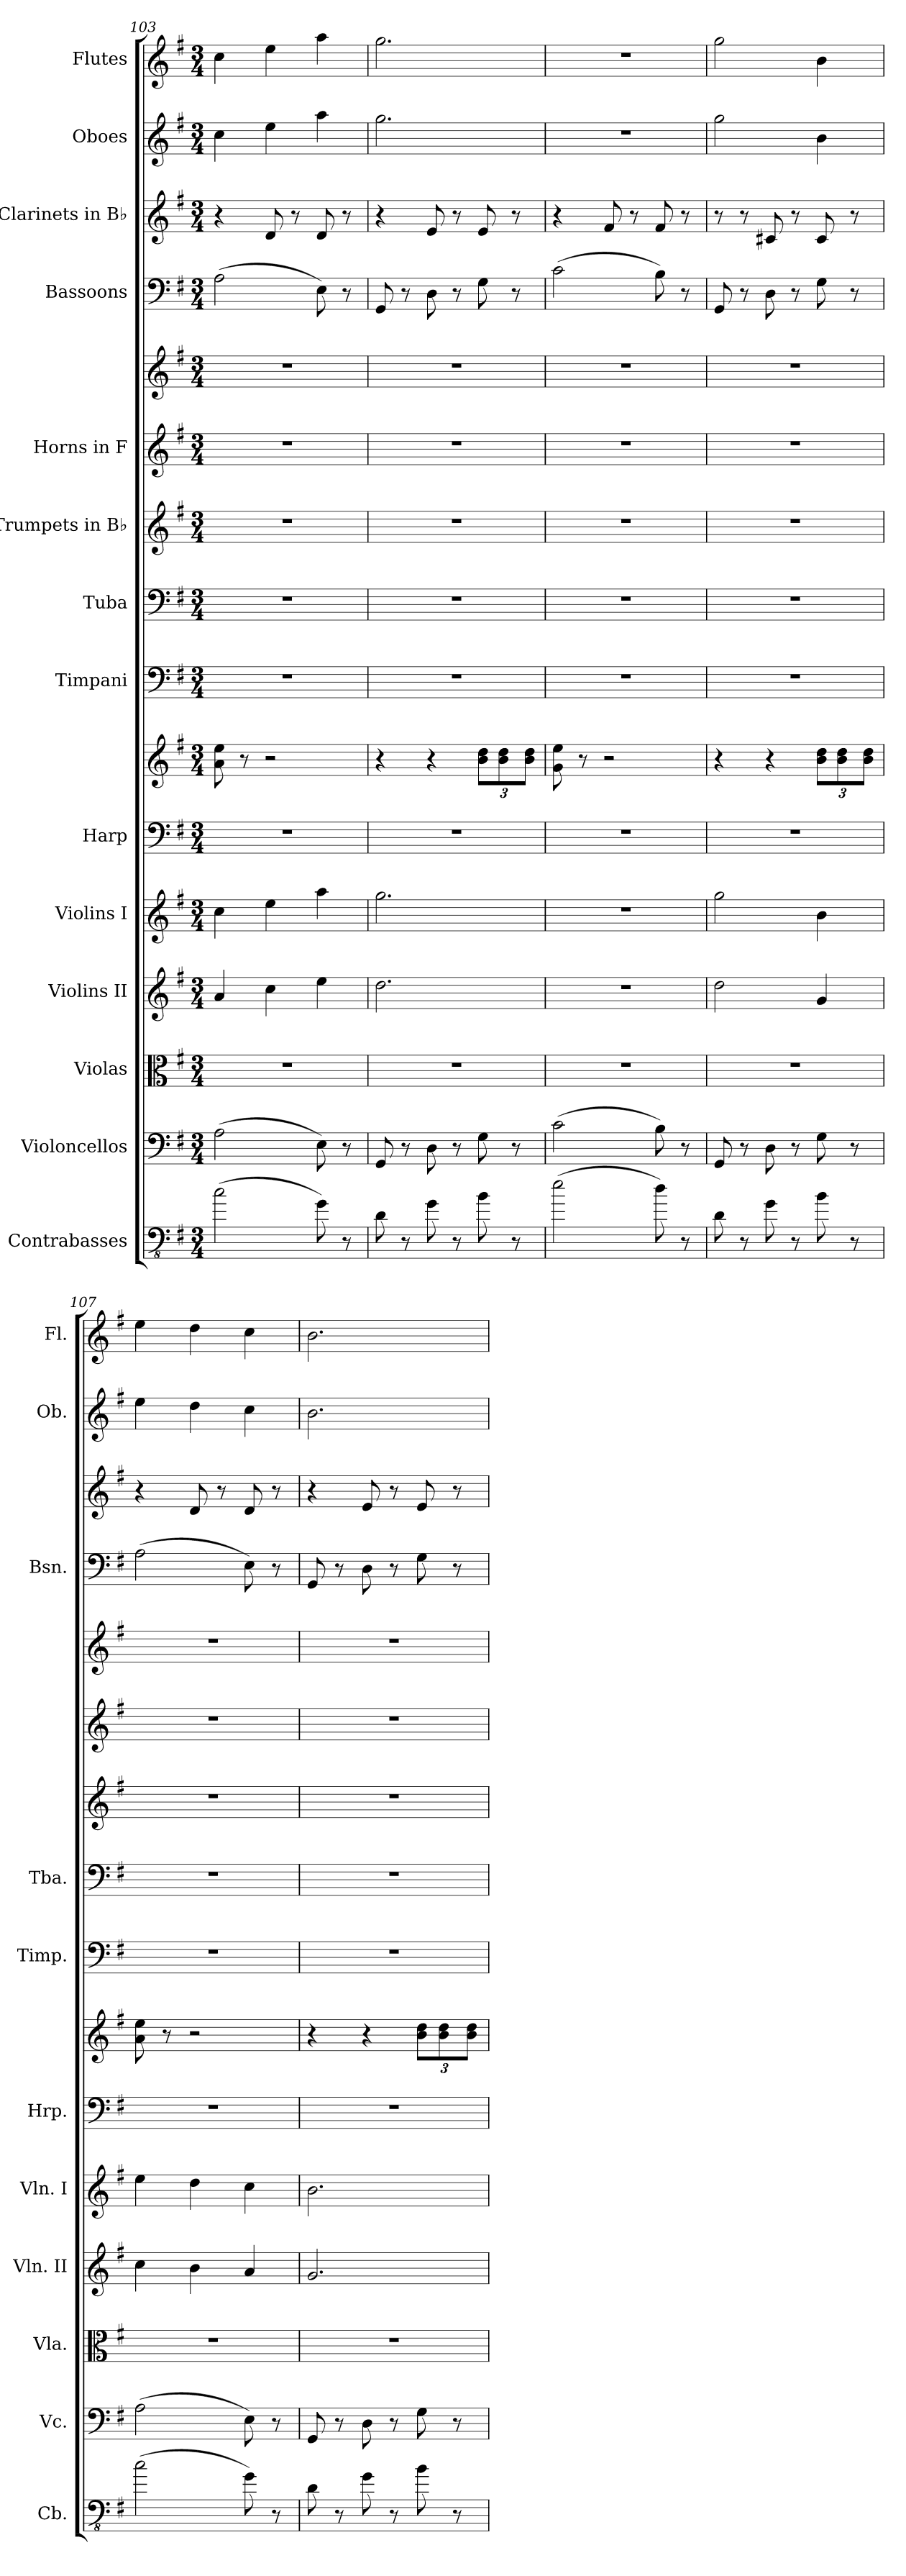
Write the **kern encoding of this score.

**kern	**kern	**kern	**kern	**kern	**kern	**kern	**kern	**kern	**kern	**kern	**kern	**kern	**kern	**kern	**kern
*part14	*part13	*part12	*part11	*part10	*part9	*part9	*part8	*part7	*part6	*part5	*part5	*part4	*part3	*part2	*part1
*staff16	*staff15	*staff14	*staff13	*staff12	*staff11	*staff10	*staff9	*staff8	*staff7	*staff6	*staff5	*staff4	*staff3	*staff2	*staff1
*I"Contrabasses	*I"Violoncellos	*I"Violas	*I"Violins II	*I"Violins I	*I"Harp	*	*I"Timpani	*I"Tuba	*I"Trumpets in B♭	*I"Horns in F	*	*I"Bassoons	*I"Clarinets in B♭	*I"Oboes	*I"Flutes
*I'Cb.	*I'Vc.	*I'Vla.	*I'Vln. II	*I'Vln. I	*I'Hrp.	*	*I'Timp.	*I'Tba.	*	*	*	*I'Bsn.	*	*I'Ob.	*I'Fl.
*clefFv4	*clefF4	*clefC3	*clefG2	*clefG2	*clefF4	*clefG2	*clefF4	*clefF4	*clefG2	*clefG2	*clefG2	*clefF4	*clefG2	*clefG2	*clefG2
*ITrd7c12	*	*	*	*	*	*	*	*	*ITrd1c2	*ITrd4c7	*ITrd4c7	*	*ITrd1c2	*	*
*k[f#]	*k[f#]	*k[f#]	*k[f#]	*k[f#]	*k[f#]	*k[f#]	*k[f#]	*k[f#]	*k[b-]	*k[]	*k[]	*k[f#]	*k[b-]	*k[f#]	*k[f#]
*M3/4	*M3/4	*M3/4	*M3/4	*M3/4	*M3/4	*M3/4	*M3/4	*M3/4	*M3/4	*M3/4	*M3/4	*M3/4	*M3/4	*M3/4	*M3/4
=103	=103	=103	=103	=103	=103	=103	=103	=103	=103	=103	=103	=103	=103	=103	=103
(2C\	(2A\	2.r	4a/	4cc\	2.r	8a\ 8ee\	2.r	2.r	2.r	2.r	2.r	(2A\	4r	4cc\	4cc\
.	.	.	.	.	.	8r	.	.	.	.	.	.	.	.	.
.	.	.	4cc\	4ee\	.	2r	.	.	.	.	.	.	8c/	4ee\	4ee\
.	.	.	.	.	.	.	.	.	.	.	.	.	8r	.	.
8GG\)	8E\)	.	4ee\	4aa\	.	.	.	.	.	.	.	8E\)	8c/	4aa\	4aa\
8r	8r	.	.	.	.	.	.	.	.	.	.	8r	8r	.	.
!!LO:PB:g=z
=104	=104	=104	=104	=104	=104	=104	=104	=104	=104	=104	=104	=104	=104	=104	=104
8DD\	8GG/	2.r	2.dd\	2.gg\	2.r	4r	2.r	2.r	2.r	2.r	2.r	8GG/	4r	2.gg\	2.gg\
8r	8r	.	.	.	.	.	.	.	.	.	.	8r	.	.	.
8GG\	8D\	.	.	.	.	4r	.	.	.	.	.	8D\	8d/	.	.
8r	8r	.	.	.	.	.	.	.	.	.	.	8r	8r	.	.
*	*	*	*	*	*	*Xbrackettup	*	*	*	*	*	*	*	*	*
8BB\	8G\	.	.	.	.	12b\ 12dd\L	.	.	.	.	.	8G\	8d/	.	.
.	.	.	.	.	.	12b\ 12dd\	.	.	.	.	.	.	.	.	.
8r	8r	.	.	.	.	.	.	.	.	.	.	8r	8r	.	.
.	.	.	.	.	.	12b\ 12dd\J	.	.	.	.	.	.	.	.	.
=105	=105	=105	=105	=105	=105	=105	=105	=105	=105	=105	=105	=105	=105	=105	=105
(2E\	(2c\	2.r	2.r	2.r	2.r	8g\ 8ee\	2.r	2.r	2.r	2.r	2.r	(2c\	4r	2.r	2.r
.	.	.	.	.	.	8r	.	.	.	.	.	.	.	.	.
.	.	.	.	.	.	2r	.	.	.	.	.	.	8e/	.	.
.	.	.	.	.	.	.	.	.	.	.	.	.	8r	.	.
8D\)	8B\)	.	.	.	.	.	.	.	.	.	.	8B\)	8e/	.	.
8r	8r	.	.	.	.	.	.	.	.	.	.	8r	8r	.	.
=106	=106	=106	=106	=106	=106	=106	=106	=106	=106	=106	=106	=106	=106	=106	=106
8DD\	8GG/	2.r	2dd\	2gg\	2.r	4r	2.r	2.r	2.r	2.r	2.r	8GG/	8r	2gg\	2gg\
8r	8r	.	.	.	.	.	.	.	.	.	.	8r	8r	.	.
8GG\	8D\	.	.	.	.	4r	.	.	.	.	.	8D\	8Bn/	.	.
8r	8r	.	.	.	.	.	.	.	.	.	.	8r	8r	.	.
8BB\	8G\	.	4g/	4b\	.	12b\ 12dd\L	.	.	.	.	.	8G\	8B/	4b\	4b\
.	.	.	.	.	.	12b\ 12dd\	.	.	.	.	.	.	.	.	.
8r	8r	.	.	.	.	.	.	.	.	.	.	8r	8r	.	.
.	.	.	.	.	.	12b\ 12dd\J	.	.	.	.	.	.	.	.	.
=107	=107	=107	=107	=107	=107	=107	=107	=107	=107	=107	=107	=107	=107	=107	=107
(2C\	(2A\	2.r	4cc\	4ee\	2.r	8a\ 8ee\	2.r	2.r	2.r	2.r	2.r	(2A\	4r	4ee\	4ee\
.	.	.	.	.	.	8r	.	.	.	.	.	.	.	.	.
.	.	.	4b\	4dd\	.	2r	.	.	.	.	.	.	8c/	4dd\	4dd\
.	.	.	.	.	.	.	.	.	.	.	.	.	8r	.	.
8GG\)	8E\)	.	4a/	4cc\	.	.	.	.	.	.	.	8E\)	8c/	4cc\	4cc\
8r	8r	.	.	.	.	.	.	.	.	.	.	8r	8r	.	.
=108	=108	=108	=108	=108	=108	=108	=108	=108	=108	=108	=108	=108	=108	=108	=108
8DD\	8GG/	2.r	2.g/	2.b\	2.r	4r	2.r	2.r	2.r	2.r	2.r	8GG/	4r	2.b\	2.b\
8r	8r	.	.	.	.	.	.	.	.	.	.	8r	.	.	.
8GG\	8D\	.	.	.	.	4r	.	.	.	.	.	8D\	8d/	.	.
8r	8r	.	.	.	.	.	.	.	.	.	.	8r	8r	.	.
8BB\	8G\	.	.	.	.	12b\ 12dd\L	.	.	.	.	.	8G\	8d/	.	.
.	.	.	.	.	.	12b\ 12dd\	.	.	.	.	.	.	.	.	.
8r	8r	.	.	.	.	.	.	.	.	.	.	8r	8r	.	.
.	.	.	.	.	.	12b\ 12dd\J	.	.	.	.	.	.	.	.	.
=	=	=	=	=	=	=	=	=	=	=	=	=	=	=	=
*-	*-	*-	*-	*-	*-	*-	*-	*-	*-	*-	*-	*-	*-	*-	*-
